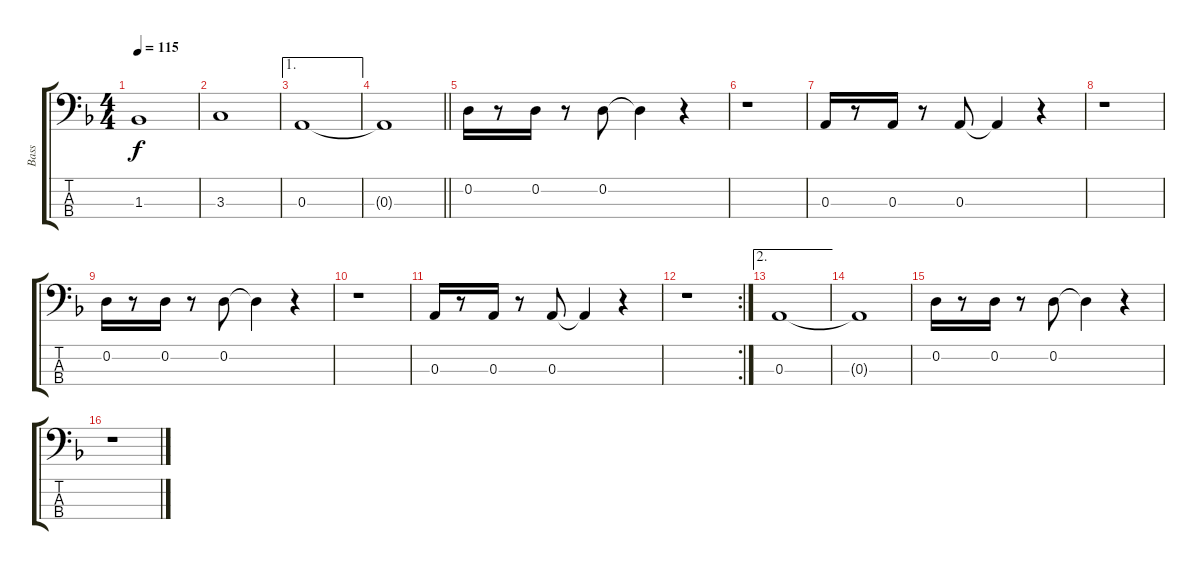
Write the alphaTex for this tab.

\track ("Bass" "Bass") {instrument electricbassfinger}
\staff {score tabs}
\tuning (G2 D2 A1 E1) {hide}
\ts (4 4)
\tempo 115
\clef f4
\ks f
1.3.1{dy f} |
3.3.1 |
\ae 1
0.3.1 |
\barLineRight lightlight
0.3{t}.1 |
0.2.16 r.8 0.2.16 r.8 0.2.8 0.2{t}.4 r.4 |
r.1 |
0.3.16 r.8 0.3.16 r.8 0.3.8 0.3{t}.4 r.4 |
r.1 |
0.2.16 r.8 0.2.16 r.8 0.2.8 0.2{t}.4 r.4 |
r.1 |
0.3.16 r.8 0.3.16 r.8 0.3.8 0.3{t}.4 r.4 |
\rc 2
r.1 |
\ae 2
0.3.1 |
0.3{t}.1 |
0.2.16 r.8 0.2.16 r.8 0.2.8 0.2{t}.4 r.4 |
r.1
